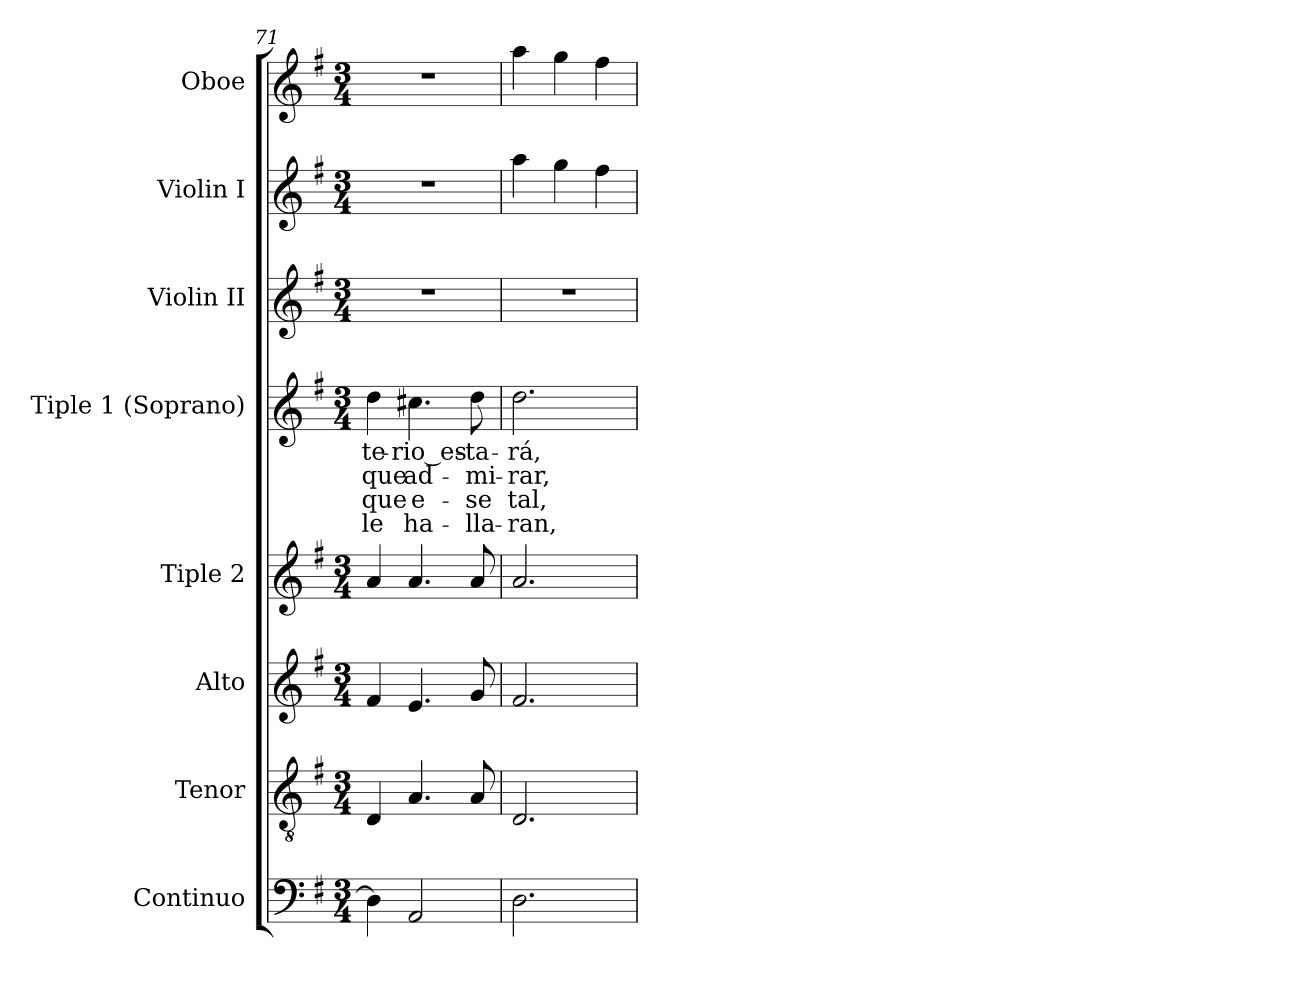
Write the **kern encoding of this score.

**kern	**kern	**kern	**kern	**kern	**text	**text	**text	**text	**kern	**kern	**kern
*part8	*part7	*part6	*part5	*part4	*part4	*part4	*part4	*part4	*part3	*part2	*part1
*staff8	*staff7	*staff6	*staff5	*staff4	*staff4	*staff4	*staff4	*staff4	*staff3	*staff2	*staff1
*I"Continuo	*I"Tenor	*I"Alto	*I"Tiple 2	*I"Tiple  1 (Soprano)	*	*	*	*	*I"Violin II	*I"Violin I	*I"Oboe
*I'Cont.	*I'T.	*I'A.	*	*I'S.	*	*	*	*	*I'Vln. II	*I'Vln. I	*I'Ob.
*clefF4	*clefGv2	*clefG2	*clefG2	*clefG2	*	*	*	*	*clefG2	*clefG2	*clefG2
*	*ITrd7c12	*	*	*	*	*	*	*	*	*	*
*k[f#]	*k[f#]	*k[f#]	*k[f#]	*k[f#]	*	*	*	*	*k[f#]	*k[f#]	*k[f#]
*G:	*G:	*G:	*G:	*G:	*	*	*	*	*G:	*G:	*G:
*M3/4	*M3/4	*M3/4	*M3/4	*M3/4	*	*	*	*	*M3/4	*M3/4	*M3/4
=71	=71	=71	=71	=71	=71	=71	=71	=71	=71	=71	=71
!	!	!	!	!	!LO:LY:b:color=#000000	!LO:LY:b:color=#000000	!LO:LY:b:color=#000000	!LO:LY:b:color=#000000	!LO:N:vis=1	!LO:N:vis=1	!LO:N:vis=1
4Di\]	4DDi/	4f#i/	4ai/	4ddi\	-te-	que	que	le	2.r	2.r	2.r
!	!	!	!	!	!LO:LY:b:color=#000000	!LO:LY:b:color=#000000	!LO:LY:b:color=#000000	!LO:LY:b:color=#000000	!	!	!
2AAi/	4.AAi/	4.ei/	4.ai/	4.cc#Xi\	-rio_es-	ad-	e-	ha-	.	.	.
!	!	!	!	!	!LO:LY:b:color=#000000	!LO:LY:b:color=#000000	!LO:LY:b:color=#000000	!LO:LY:b:color=#000000	!	!	!
.	8AAi/	8gi/	8ai/	8ddi\	-ta-	-mi-	-se	-lla-	.	.	.
=72	=72	=72	=72	=72	=72	=72	=72	=72	=72	=72	=72
!	!	!	!	!	!LO:LY:b:color=#000000	!LO:LY:b:color=#000000	!LO:LY:b:color=#000000	!LO:LY:b:color=#000000	!LO:N:vis=1	!	!
2.Di\	2.DDi/	2.f#i/	2.ai/	2.ddi\	-rá,	-rar,	tal,	-ran,	2.r	4aai\	4aai\
.	.	.	.	.	.	.	.	.	.	4ggi\	4ggi\
.	.	.	.	.	.	.	.	.	.	4ff#i\	4ff#i\
=	=	=	=	=	=	=	=	=	=	=	=
*-	*-	*-	*-	*-	*-	*-	*-	*-	*-	*-	*-
